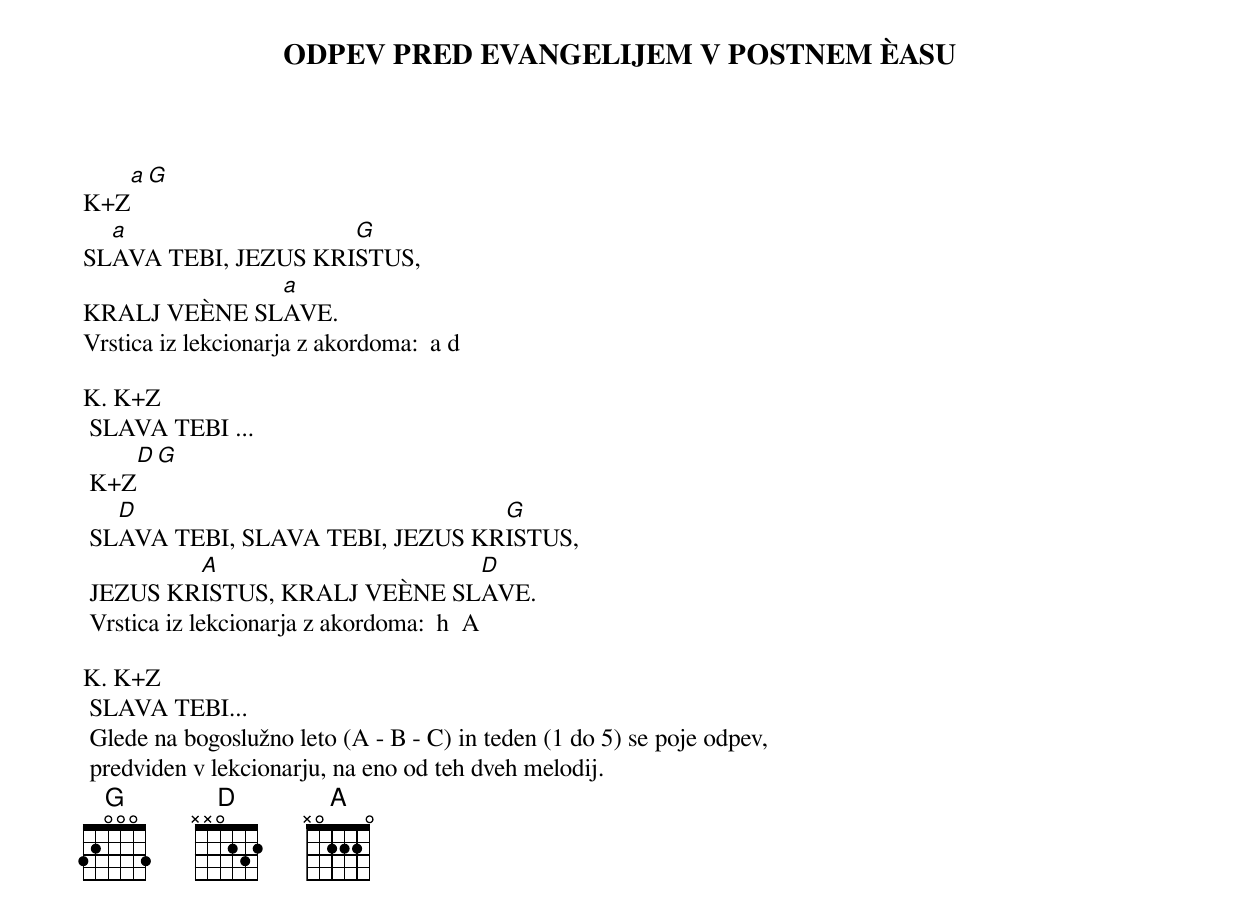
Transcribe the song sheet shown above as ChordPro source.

{title: ODPEV PRED EVANGELIJEM V POSTNEM ÈASU}

K+Z[a][G]
SL[a]AVA TEBI, JEZUS KRI[G]STUS,
KRALJ VEÈNE SL[a]AVE.
Vrstica iz lekcionarja z akordoma:  a d

K.	K+Z
	SLAVA TEBI ...
	K+Z[D][G]
	SL[D]AVA TEBI, SLAVA TEBI, JEZUS KR[G]ISTUS,
	JEZUS KR[A]ISTUS, KRALJ VEÈNE SL[D]AVE.
	Vrstica iz lekcionarja z akordoma:  h  A

K.	K+Z
	SLAVA TEBI...
	Glede na bogoslužno leto (A - B - C) in teden (1 do 5) se poje odpev,
	predviden v lekcionarju, na eno od teh dveh melodij.
